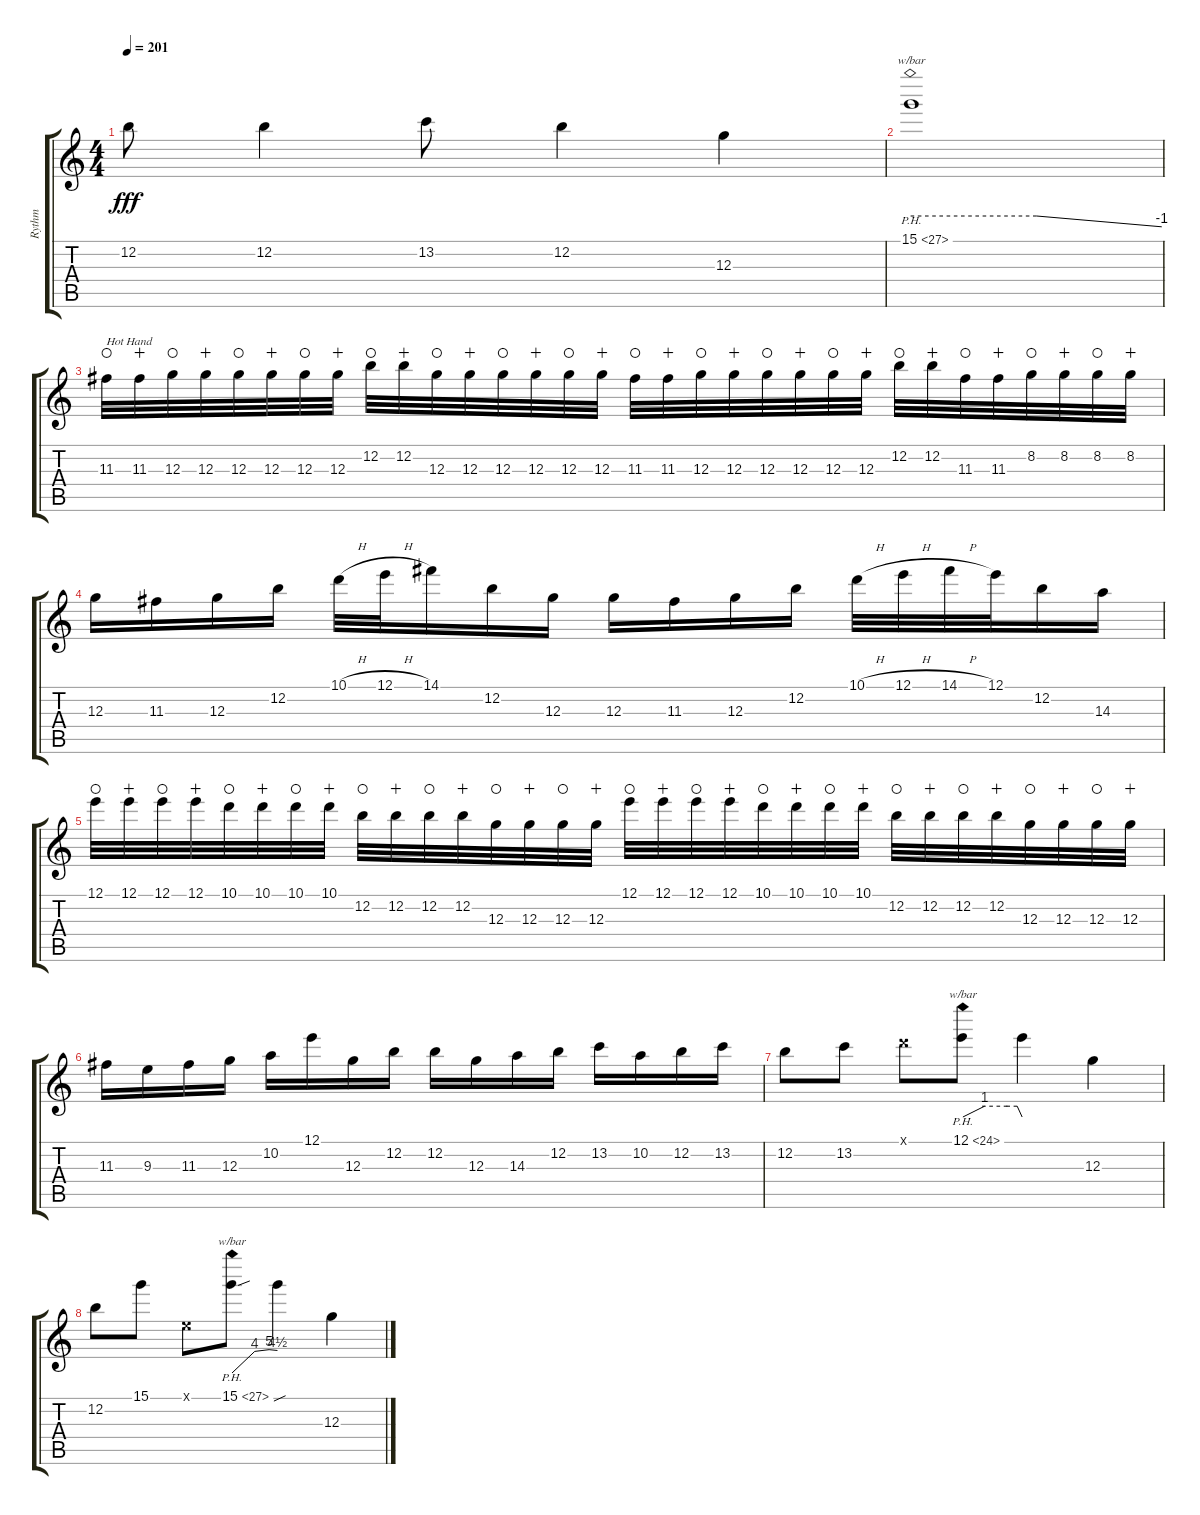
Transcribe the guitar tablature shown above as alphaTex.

\track ("Rythm" "Rythm") {instrument distortionguitar}
\staff {score tabs}
\tuning (E4 B3 G3 D3 A2 D2) {hide}
\ts (4 4)
\tempo 201
\clef g2
\ks c
12.2.8{dy fff} 12.2.4 13.2.8 12.2.4 12.3.4 |
15.1{ph 12}.1{tbe (custom default 0 0 30 0 60 -4)} |
11.3.32{txt "Hot Hand" waho} 11.3.32{wahc} 12.3.32{waho} 12.3.32{wahc} 12.3.32{waho} 12.3.32{wahc} 12.3.32{waho} 12.3.32{wahc} 12.2.32{waho} 12.2.32{wahc} 12.3.32{waho} 12.3.32{wahc} 12.3.32{waho} 12.3.32{wahc} 12.3.32{waho} 12.3.32{wahc} 11.3.32{waho} 11.3.32{wahc} 12.3.32{waho} 12.3.32{wahc} 12.3.32{waho} 12.3.32{wahc} 12.3.32{waho} 12.3.32{wahc} 12.2.32{waho} 12.2.32{wahc} 11.3.32{waho} 11.3.32{wahc} 8.2.32{waho} 8.2.32{wahc} 8.2.32{waho} 8.2.32{wahc} |
12.3.16 11.3.16 12.3.16 12.2.16 10.1{h}.32 12.1{h}.32 14.1.16 12.2.16 12.3.16 12.3.16 11.3.16 12.3.16 12.2.16 10.1{h}.32 12.1{h}.32 14.1{h}.32 12.1.32 12.2.16 14.3.16 |
12.1.32{waho} 12.1.32{wahc} 12.1.32{waho} 12.1.32{wahc} 10.1.32{waho} 10.1.32{wahc} 10.1.32{waho} 10.1.32{wahc} 12.2.32{waho} 12.2.32{wahc} 12.2.32{waho} 12.2.32{wahc} 12.3.32{waho} 12.3.32{wahc} 12.3.32{waho} 12.3.32{wahc} 12.1.32{waho} 12.1.32{wahc} 12.1.32{waho} 12.1.32{wahc} 10.1.32{waho} 10.1.32{wahc} 10.1.32{waho} 10.1.32{wahc} 12.2.32{waho} 12.2.32{wahc} 12.2.32{waho} 12.2.32{wahc} 12.3.32{waho} 12.3.32{wahc} 12.3.32{waho} 12.3.32{wahc} |
11.3.16 9.3.16 11.3.16 12.3.16 10.2.16 12.1.16 12.3.16 12.2.16 12.2.16 12.3.16 14.3.16 12.2.16 13.2.16 10.2.16 12.2.16 13.2.16 |
12.2.8 13.2.8 10.1{x}.8 12.1{ph 12}.8{tbe (custom default 0 0 22 4 45 4 55 4 60 0)} 12.1{t}.4 12.3.4 |
12.2.8 15.1.8 0.1{x}.8 15.1{ph 12 sou}.8{tbe (custom default 0 0 30 16 49 20 60 18)} 15.1{t}.4 12.3.4
